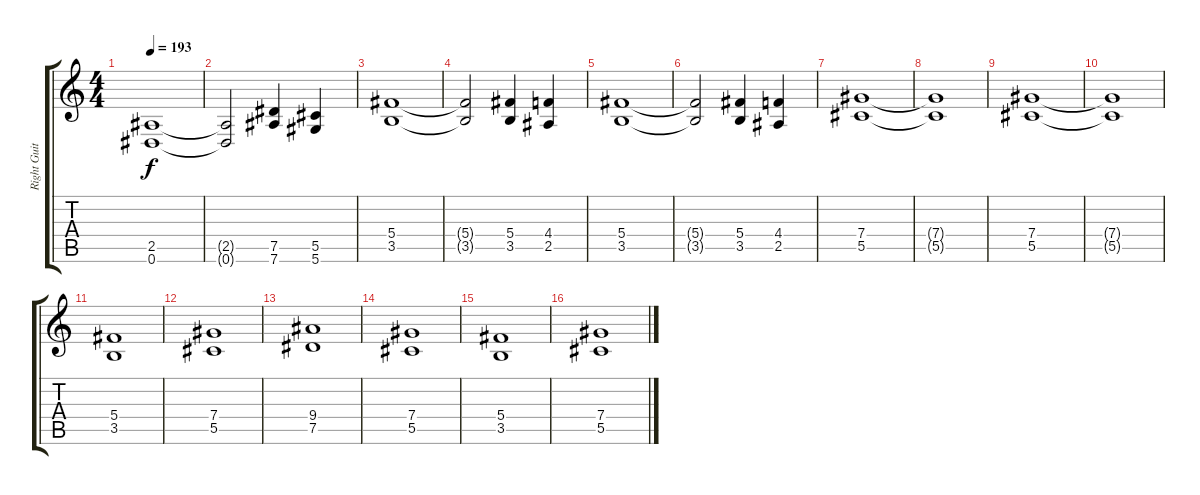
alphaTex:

\track ("Right Guitar" "Right Guit") {instrument distortionguitar}
\staff {score tabs}
\tuning (Eb4 Bb3 Gb3 Db3 Ab2 Eb2) {hide}
\ts (4 4)
\tempo 193
\clef g2
\ks c
(2.5 0.6).1{dy f} |
(2.5{t} 0.6{t}).2 (7.5 7.6).4 (5.5 5.6).4 |
(5.4 3.5).1 |
(5.4{t} 3.5{t}).2 (5.4 3.5).4 (4.4 2.5).4 |
(5.4 3.5).1 |
(5.4{t} 3.5{t}).2 (5.4 3.5).4 (4.4 2.5).4 |
(7.4 5.5).1 |
(7.4{t} 5.5{t}).1 |
(7.4 5.5).1 |
(7.4{t} 5.5{t}).1 |
(5.4 3.5).1 |
(7.4 5.5).1 |
(9.4 7.5).1 |
(7.4 5.5).1 |
(5.4 3.5).1 |
(7.4 5.5).1
